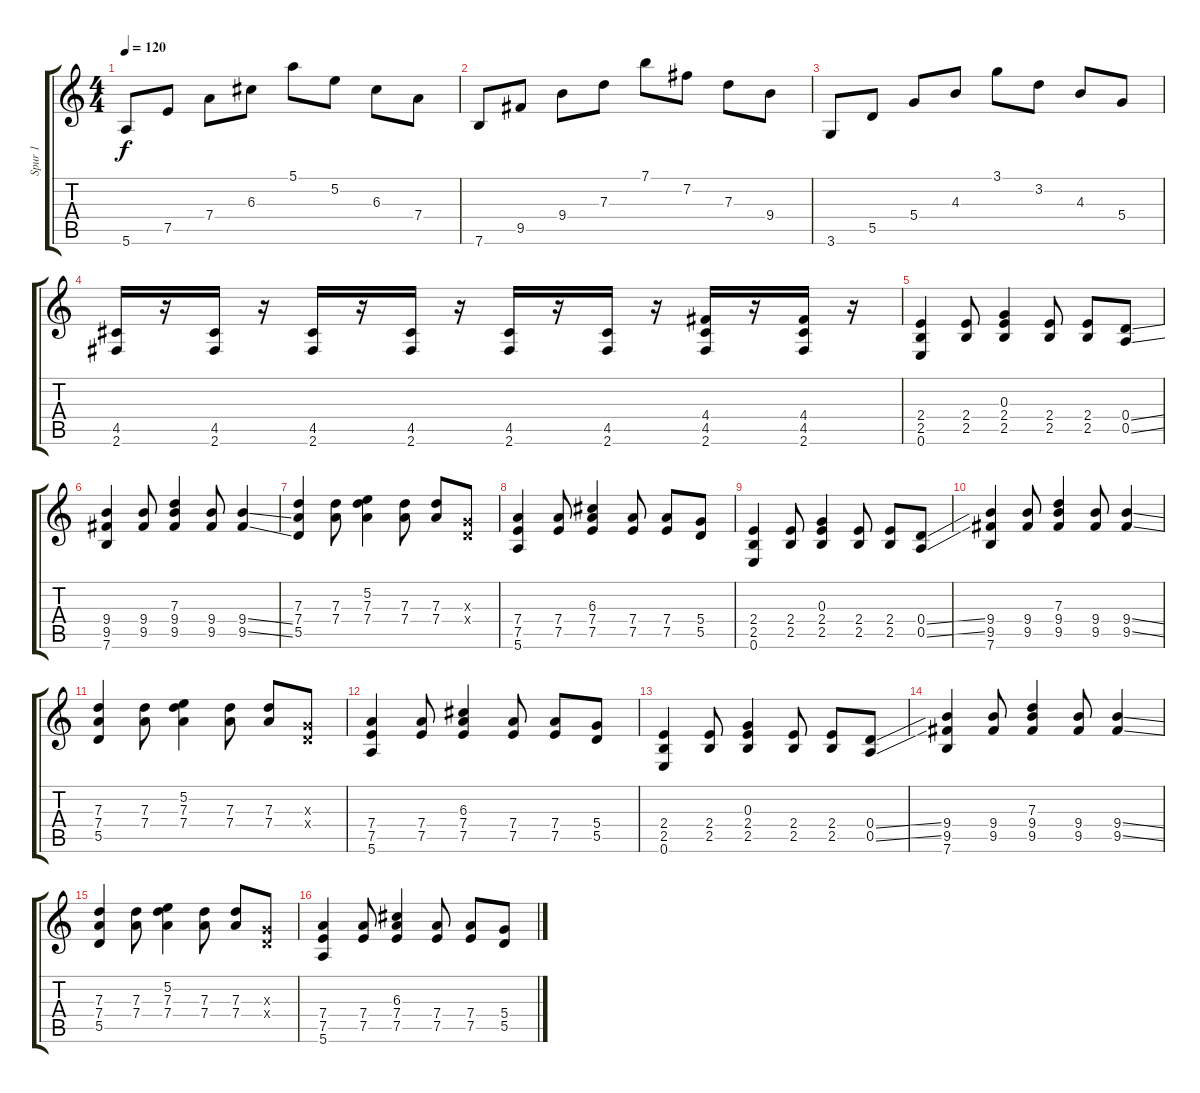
\track ("Spur 1" "Spur 1") {instrument overdrivenguitar}
\staff {score tabs}
\tuning (E4 B3 G3 D3 A2 E2) {hide}
\ts (4 4)
\tempo 120
\clef g2
\ks c
5.6.8{dy f} 7.5.8 7.4.8 6.3.8 5.1.8 5.2.8 6.3.8 7.4.8 |
7.6.8 9.5.8 9.4.8 7.3.8 7.1.8 7.2.8 7.3.8 9.4.8 |
3.6.8 5.5.8 5.4.8 4.3.8 3.1.8 3.2.8 4.3.8 5.4.8 |
(4.5 2.6).16 r.16 (4.5 2.6).16 r.16 (4.5 2.6).16 r.16 (4.5 2.6).16 r.16 (4.5 2.6).16 r.16 (4.5 2.6).16 r.16 (4.4 4.5 2.6).16 r.16 (4.4 4.5 2.6).16 r.16 |
(2.4 2.5 0.6).4 (2.4 2.5).8 (0.3 2.4 2.5).4 (2.4 2.5).8 (2.4 2.5).8 (0.4{ss} 0.5{ss}).8 |
(9.4 9.5 7.6).4 (9.4 9.5).8 (7.3 9.4 9.5).4 (9.4 9.5).8 (9.4{ss} 9.5{ss}).4 |
(7.3 7.4 5.5).4 (7.3 7.4).8 (5.2 7.3 7.4).4 (7.3 7.4).8 (7.3 7.4).8 (0.3{x} 0.4{x}).8 |
(7.4 7.5 5.6).4 (7.4 7.5).8 (6.3 7.4 7.5).4 (7.4 7.5).8 (7.4 7.5).8 (5.4 5.5).8 |
(2.4 2.5 0.6).4 (2.4 2.5).8 (0.3 2.4 2.5).4 (2.4 2.5).8 (2.4 2.5).8 (0.4{ss} 0.5{ss}).8 |
(9.4 9.5 7.6).4 (9.4 9.5).8 (7.3 9.4 9.5).4 (9.4 9.5).8 (9.4{ss} 9.5{ss}).4 |
(7.3 7.4 5.5).4 (7.3 7.4).8 (5.2 7.3 7.4).4 (7.3 7.4).8 (7.3 7.4).8 (0.3{x} 0.4{x}).8 |
(7.4 7.5 5.6).4 (7.4 7.5).8 (6.3 7.4 7.5).4 (7.4 7.5).8 (7.4 7.5).8 (5.4 5.5).8 |
(2.4 2.5 0.6).4 (2.4 2.5).8 (0.3 2.4 2.5).4 (2.4 2.5).8 (2.4 2.5).8 (0.4{ss} 0.5{ss}).8 |
(9.4 9.5 7.6).4 (9.4 9.5).8 (7.3 9.4 9.5).4 (9.4 9.5).8 (9.4{ss} 9.5{ss}).4 |
(7.3 7.4 5.5).4 (7.3 7.4).8 (5.2 7.3 7.4).4 (7.3 7.4).8 (7.3 7.4).8 (0.3{x} 0.4{x}).8 |
(7.4 7.5 5.6).4 (7.4 7.5).8 (6.3 7.4 7.5).4 (7.4 7.5).8 (7.4 7.5).8 (5.4 5.5).8
